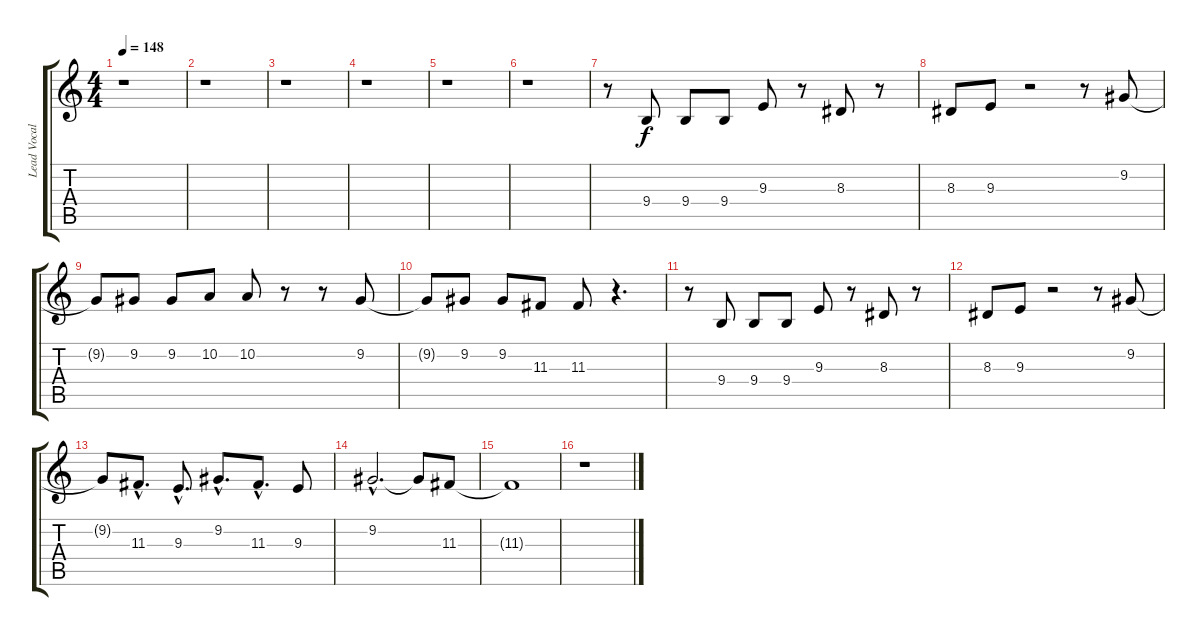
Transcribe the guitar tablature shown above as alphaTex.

\track ("Lead Vocal (chorus)" "Lead Vocal") {instrument tenorsax}
\staff {score tabs}
\tuning (E4 B3 G3 D3 A2 E2) {hide}
\ts (4 4)
\tempo 148
\clef g2
\ks c
r.1{dy f} |
r.1 |
r.1 |
r.1 |
r.1 |
r.1 |
r.8 9.4.8 9.4.8 9.4.8 9.3.8 r.8 8.3.8 r.8 |
8.3.8 9.3.8 r.2 r.8 9.2.8 |
9.2{t}.8 9.2.8 9.2.8 10.2.8 10.2.8 r.8 r.8 9.2.8 |
9.2{t}.8 9.2.8 9.2.8 11.3.8 11.3.8 r.4{d} |
r.8 9.4.8 9.4.8 9.4.8 9.3.8 r.8 8.3.8 r.8 |
8.3.8 9.3.8 r.2 r.8 9.2.8 |
9.2{t}.8 11.3{hac}.8{d} 9.3{hac}.8{d} 9.2{hac}.8{d} 11.3{hac}.8{d} 9.3.8 |
9.2{hac}.2{d} 9.2{t}.8 11.3.8 |
11.3{t}.1 |
r.1
